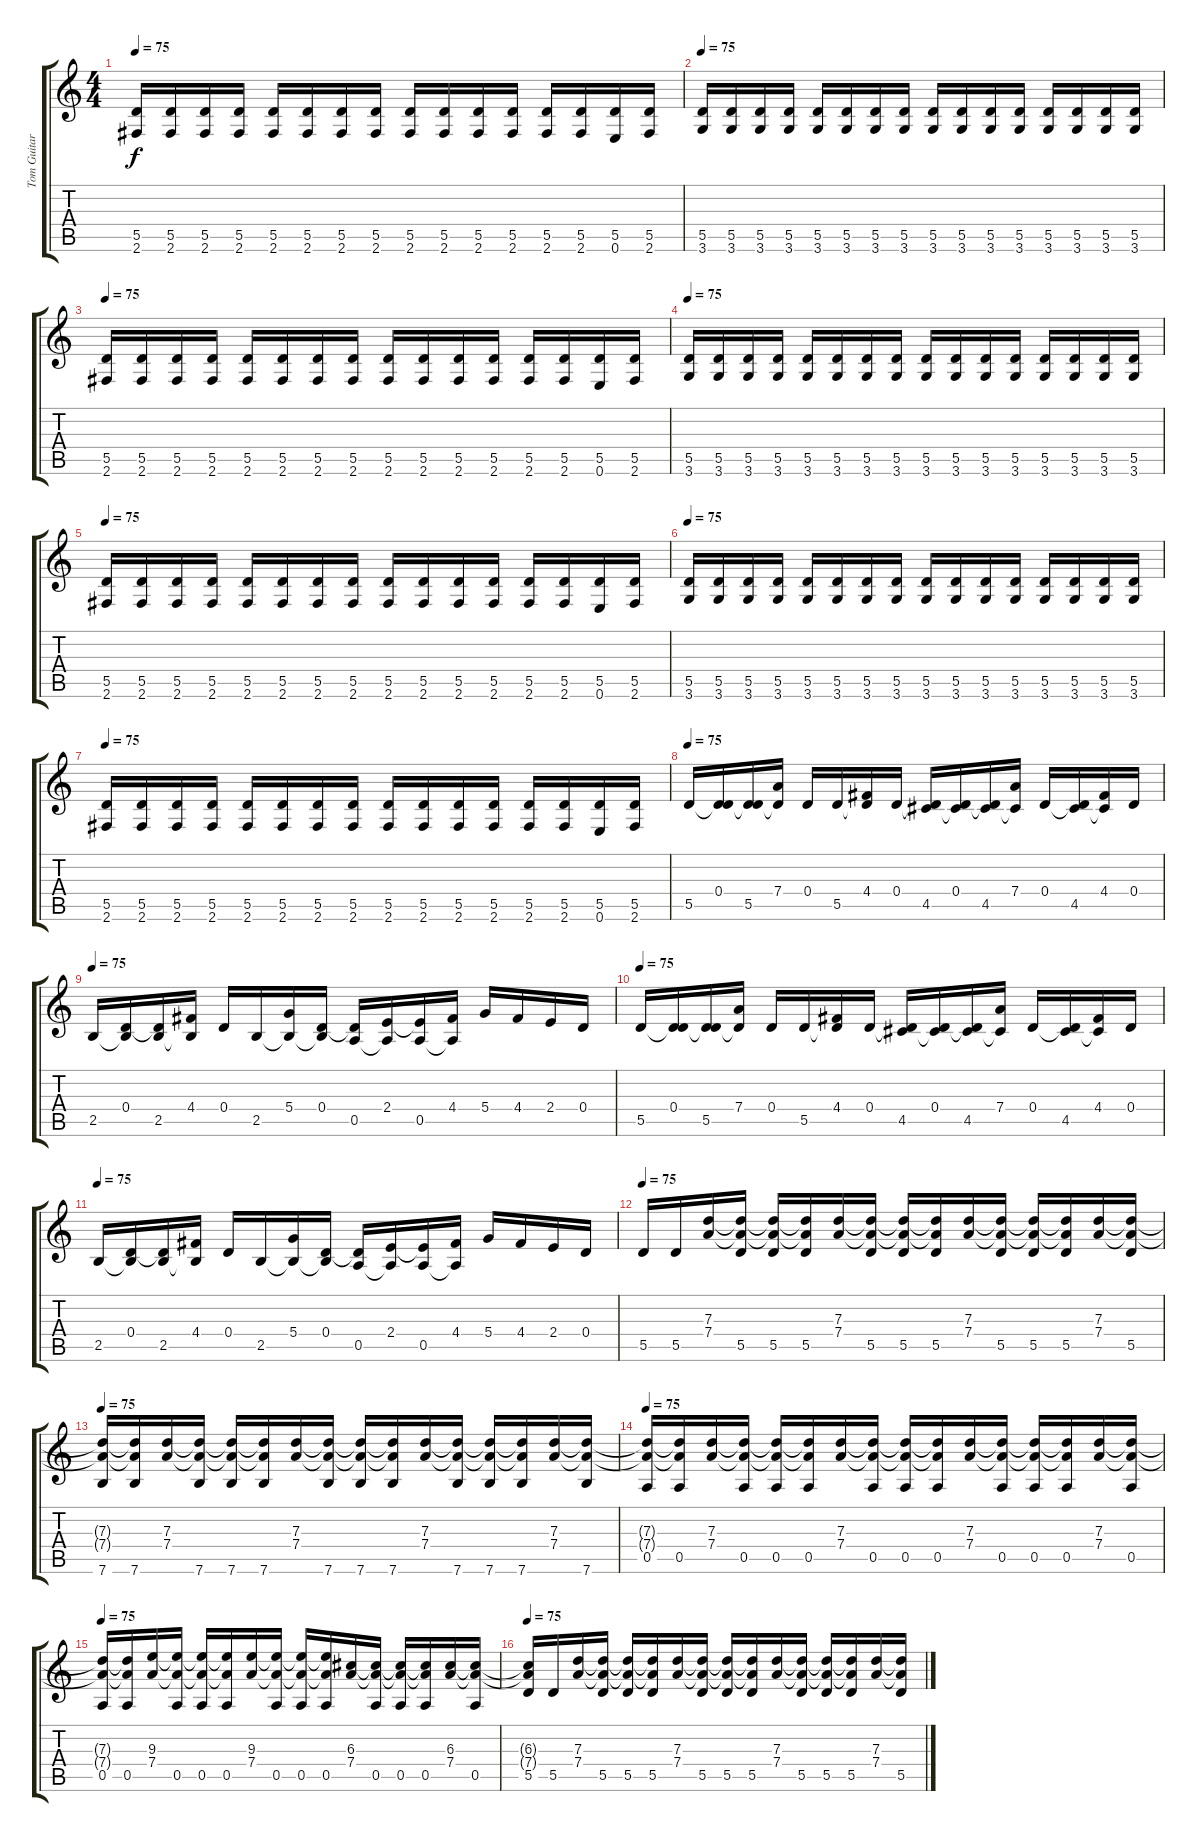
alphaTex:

\track ("Tom Guitar 1" "Tom Guitar") {instrument distortionguitar}
\staff {score tabs}
\tuning (E4 B3 G3 D3 A2 E2) {hide}
\ts (4 4)
\tempo 75
\clef g2
\ks c
(5.5 2.6).16{dy f} (5.5 2.6).16 (5.5 2.6).16 (5.5 2.6).16 (5.5 2.6).16 (5.5 2.6).16 (5.5 2.6).16 (5.5 2.6).16 (5.5 2.6).16 (5.5 2.6).16 (5.5 2.6).16 (5.5 2.6).16 (5.5 2.6).16 (5.5 2.6).16 (5.5 0.6).16 (5.5 2.6).16 |
\tempo 75
(5.5 3.6).16{instrument distortionguitar} (5.5 3.6).16 (5.5 3.6).16 (5.5 3.6).16 (5.5 3.6).16 (5.5 3.6).16 (5.5 3.6).16 (5.5 3.6).16 (5.5 3.6).16 (5.5 3.6).16 (5.5 3.6).16 (5.5 3.6).16 (5.5 3.6).16 (5.5 3.6).16 (5.5 3.6).16 (5.5 3.6).16 |
\tempo 75
(5.5 2.6).16 (5.5 2.6).16 (5.5 2.6).16 (5.5 2.6).16 (5.5 2.6).16 (5.5 2.6).16 (5.5 2.6).16 (5.5 2.6).16 (5.5 2.6).16 (5.5 2.6).16 (5.5 2.6).16 (5.5 2.6).16 (5.5 2.6).16 (5.5 2.6).16 (5.5 0.6).16 (5.5 2.6).16 |
\tempo 75
(5.5 3.6).16{instrument distortionguitar} (5.5 3.6).16 (5.5 3.6).16 (5.5 3.6).16 (5.5 3.6).16 (5.5 3.6).16 (5.5 3.6).16 (5.5 3.6).16 (5.5 3.6).16 (5.5 3.6).16 (5.5 3.6).16 (5.5 3.6).16 (5.5 3.6).16 (5.5 3.6).16 (5.5 3.6).16 (5.5 3.6).16 |
\tempo 75
(5.5 2.6).16 (5.5 2.6).16 (5.5 2.6).16 (5.5 2.6).16 (5.5 2.6).16 (5.5 2.6).16 (5.5 2.6).16 (5.5 2.6).16 (5.5 2.6).16 (5.5 2.6).16 (5.5 2.6).16 (5.5 2.6).16 (5.5 2.6).16 (5.5 2.6).16 (5.5 0.6).16 (5.5 2.6).16 |
\tempo 75
(5.5 3.6).16{instrument distortionguitar} (5.5 3.6).16 (5.5 3.6).16 (5.5 3.6).16 (5.5 3.6).16 (5.5 3.6).16 (5.5 3.6).16 (5.5 3.6).16 (5.5 3.6).16 (5.5 3.6).16 (5.5 3.6).16 (5.5 3.6).16 (5.5 3.6).16 (5.5 3.6).16 (5.5 3.6).16 (5.5 3.6).16 |
\tempo 75
(5.5 2.6).16 (5.5 2.6).16 (5.5 2.6).16 (5.5 2.6).16 (5.5 2.6).16 (5.5 2.6).16 (5.5 2.6).16 (5.5 2.6).16 (5.5 2.6).16 (5.5 2.6).16 (5.5 2.6).16 (5.5 2.6).16 (5.5 2.6).16 (5.5 2.6).16 (5.5 0.6).16 (5.5 2.6).16 |
\tempo 75
5.5.16{instrument electricguitarclean} (0.4 5.5{t}).16 (0.4{t} 5.5).16 (7.4 5.5{t}).16 0.4.16 5.5.16 (4.4 5.5{t}).16 0.4.16 (0.4{t} 4.5).16 (0.4 4.5{t}).16 (0.4{t} 4.5).16 (7.4 4.5{t}).16 0.4.16 (0.4{t} 4.5).16 (4.4 4.5{t}).16 0.4.16 |
\tempo 75
2.5.16{instrument electricguitarclean} (0.4 2.5{t}).16 (0.4{t} 2.5).16 (4.4 2.5{t}).16 0.4.16 2.5.16 (5.4 2.5{t}).16 (0.4 2.5{t}).16 (0.4{t} 0.5).16 (2.4 0.5{t}).16 (2.4{t} 0.5).16 (4.4 0.5{t}).16 5.4.16 4.4.16 2.4.16 0.4.16 |
\tempo 75
5.5.16{instrument electricguitarclean} (0.4 5.5{t}).16 (0.4{t} 5.5).16 (7.4 5.5{t}).16 0.4.16 5.5.16 (4.4 5.5{t}).16 0.4.16 (0.4{t} 4.5).16 (0.4 4.5{t}).16 (0.4{t} 4.5).16 (7.4 4.5{t}).16 0.4.16 (0.4{t} 4.5).16 (4.4 4.5{t}).16 0.4.16 |
\tempo 75
2.5.16{instrument electricguitarclean} (0.4 2.5{t}).16 (0.4{t} 2.5).16 (4.4 2.5{t}).16 0.4.16 2.5.16 (5.4 2.5{t}).16 (0.4 2.5{t}).16 (0.4{t} 0.5).16 (2.4 0.5{t}).16 (2.4{t} 0.5).16 (4.4 0.5{t}).16 5.4.16 4.4.16 2.4.16 0.4.16 |
\tempo 75
5.5.16{instrument electricguitarclean} 5.5.16 (7.3 7.4).16 (7.3{t} 7.4{t} 5.5).16 (7.3{t} 7.4{t} 5.5).16 (7.3{t} 7.4{t} 5.5).16 (7.3 7.4).16 (7.3{t} 7.4{t} 5.5).16 (7.3{t} 7.4{t} 5.5).16 (7.3{t} 7.4{t} 5.5).16 (7.3 7.4).16 (7.3{t} 7.4{t} 5.5).16 (7.3{t} 7.4{t} 5.5).16 (7.3{t} 7.4{t} 5.5).16 (7.3 7.4).16 (7.3{t} 7.4{t} 5.5).16 |
\tempo 75
(7.3{t} 7.4{t} 7.6).16{instrument electricguitarclean} (7.3{t} 7.4{t} 7.6).16 (7.3 7.4).16 (7.3{t} 7.4{t} 7.6).16 (7.3{t} 7.4{t} 7.6).16 (7.3{t} 7.4{t} 7.6).16 (7.3 7.4).16 (7.3{t} 7.4{t} 7.6).16 (7.3{t} 7.4{t} 7.6).16 (7.3{t} 7.4{t} 7.6).16 (7.3 7.4).16 (7.3{t} 7.4{t} 7.6).16 (7.3{t} 7.4{t} 7.6).16 (7.3{t} 7.4{t} 7.6).16 (7.3 7.4).16 (7.3{t} 7.4{t} 7.6).16 |
\tempo 75
(7.3{t} 7.4{t} 0.5).16{instrument electricguitarclean} (7.3{t} 7.4{t} 0.5).16 (7.3 7.4).16 (7.3{t} 7.4{t} 0.5).16 (7.3{t} 7.4{t} 0.5).16 (7.3{t} 7.4{t} 0.5).16 (7.3 7.4).16 (7.3{t} 7.4{t} 0.5).16 (7.3{t} 7.4{t} 0.5).16 (7.3{t} 7.4{t} 0.5).16 (7.3 7.4).16 (7.3{t} 7.4{t} 0.5).16 (7.3{t} 7.4{t} 0.5).16 (7.3{t} 7.4{t} 0.5).16 (7.3 7.4).16 (7.3{t} 7.4{t} 0.5).16 |
\tempo 75
(7.3{t} 7.4{t} 0.5).16{instrument electricguitarclean} (7.3{t} 7.4{t} 0.5).16 (9.3 7.4).16 (9.3{t} 7.4{t} 0.5).16 (9.3{t} 7.4{t} 0.5).16 (9.3{t} 7.4{t} 0.5).16 (9.3 7.4).16 (9.3{t} 7.4{t} 0.5).16 (9.3{t} 7.4{t} 0.5).16 (9.3{t} 7.4{t} 0.5).16 (6.3 7.4).16 (6.3{t} 7.4{t} 0.5).16 (6.3{t} 7.4{t} 0.5).16 (6.3{t} 7.4{t} 0.5).16 (6.3 7.4).16 (6.3{t} 7.4{t} 0.5).16 |
\tempo 75
(6.3{t} 7.4{t} 5.5).16{instrument electricguitarclean} 5.5.16 (7.3 7.4).16 (7.3{t} 7.4{t} 5.5).16 (7.3{t} 7.4{t} 5.5).16 (7.3{t} 7.4{t} 5.5).16 (7.3 7.4).16 (7.3{t} 7.4{t} 5.5).16 (7.3{t} 7.4{t} 5.5).16 (7.3{t} 7.4{t} 5.5).16 (7.3 7.4).16 (7.3{t} 7.4{t} 5.5).16 (7.3{t} 7.4{t} 5.5).16 (7.3{t} 7.4{t} 5.5).16 (7.3 7.4).16 (7.3{t} 7.4{t} 5.5).16
